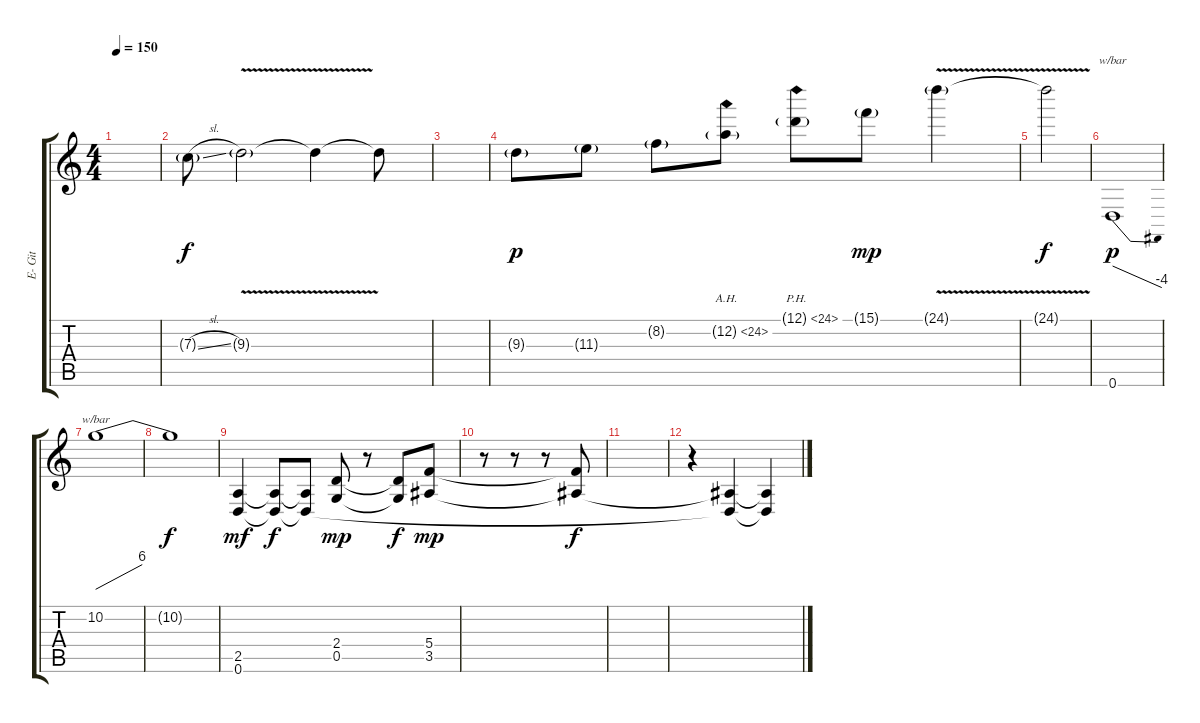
\track ("E- Git" "E- Git") {instrument overdrivenguitar}
\staff {score tabs}
\tuning (D4 A3 F3 C3 G2 D2) {hide}
\ts (4 4)
\tempo 150
\clef g2
\ks c
|
7.3{sl g}.8 9.3{v g}.2 9.3{t}.4{dy f} 9.3{t}.8 |
|
9.3{g}.8{dy p} 11.3{g}.8 8.2{g}.8 12.2{ah 12 g}.8 12.1{ph 12 g}.8 15.1{g}.8{dy mp} 24.1{v g}.4 |
24.1{t}.2{dy f} |
0.6.1{tbe (dive default 0 0 60 -16) dy p} |
10.2.1{tbe (dive default 0 0 60 24)} |
10.2{t}.1{dy f} |
(2.5 0.6).4{dy mf volume 9 instrument overdrivenguitar} (2.5{t} 0.6{t}).8{dy f} (2.5{t} 0.6{t}).8 (2.4 0.5).8{dy mp} r.8 (2.4{t} 0.5{t}).8{dy f} (5.4 3.5).8{dy mp} |
r.8 r.8 r.8 (5.4{t} 3.5{t}).8{dy f} |
|
r.4 (3.5{t} 0.6{t}).4 (3.5{t} 0.6{t}).4
